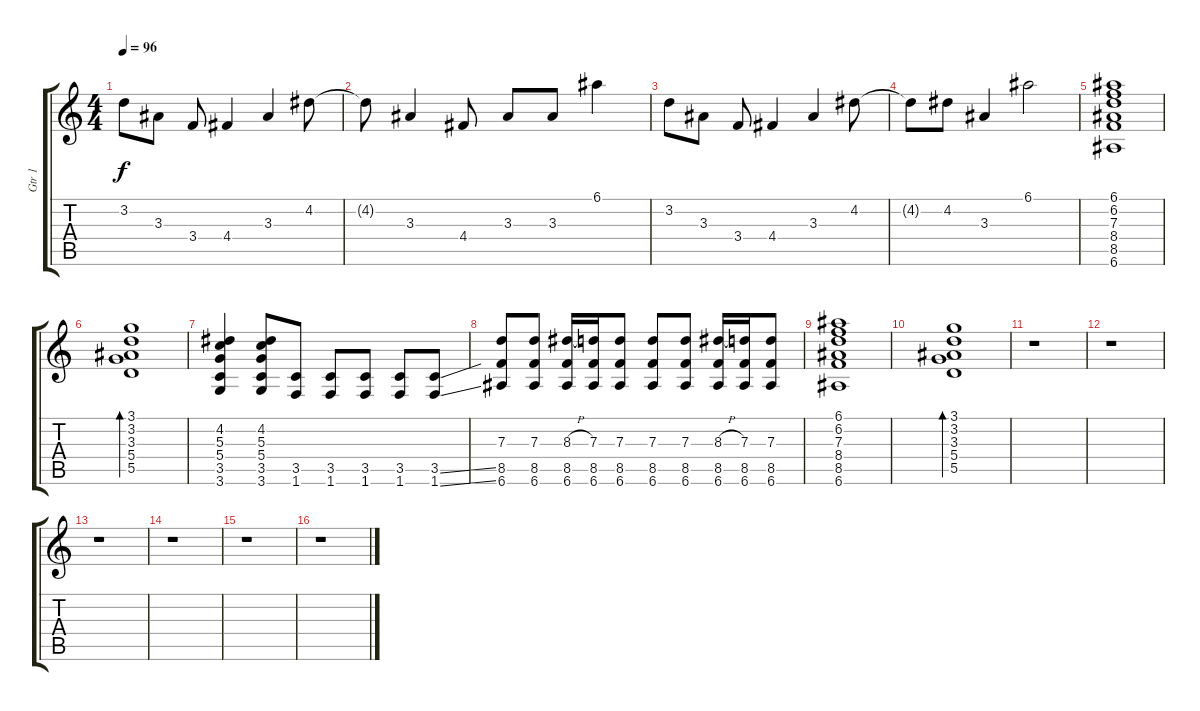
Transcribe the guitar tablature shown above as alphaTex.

\track ("Gtr 1" "Gtr 1") {instrument overdrivenguitar}
\staff {score tabs}
\tuning (E4 B3 G3 D3 A2 E2) {hide}
\ts (4 4)
\tempo 96
\clef g2
\ks c
3.2.8{dy f} 3.3.8 3.4.8 4.4.4 3.3.4 4.2.8 |
4.2{t}.8 3.3.4 4.4.8 3.3.8 3.3.8 6.1.4 |
3.2.8 3.3.8 3.4.8 4.4.4 3.3.4 4.2.8 |
4.2{t}.8 4.2.8 3.3.4 6.1.2 |
(6.1 6.2 7.3 8.4 8.5 6.6).1{volume 14 instrument overdrivenguitar} |
(3.1 3.2 3.3 5.4 5.5).1{bd 120} |
(4.2 5.3 5.4 3.5 3.6).4 (4.2 5.3 5.4 3.5 3.6).8 (3.5 1.6).8 (3.5 1.6).8 (3.5 1.6).8 (3.5 1.6).8 (3.5{ss} 1.6{ss}).8 |
(7.3 8.5 6.6).8 (7.3 8.5 6.6).8 (8.3{h} 8.5 6.6).16 (7.3 8.5 6.6).16 (7.3 8.5 6.6).8 (7.3 8.5 6.6).8 (7.3 8.5 6.6).8 (8.3{h} 8.5 6.6).16 (7.3 8.5 6.6).16 (7.3 8.5 6.6).8 |
(6.1 6.2 7.3 8.4 8.5 6.6).1 |
(3.1 3.2 3.3 5.4 5.5).1{bd 120} |
r.1 |
r.1 |
r.1 |
r.1 |
r.1 |
r.1
